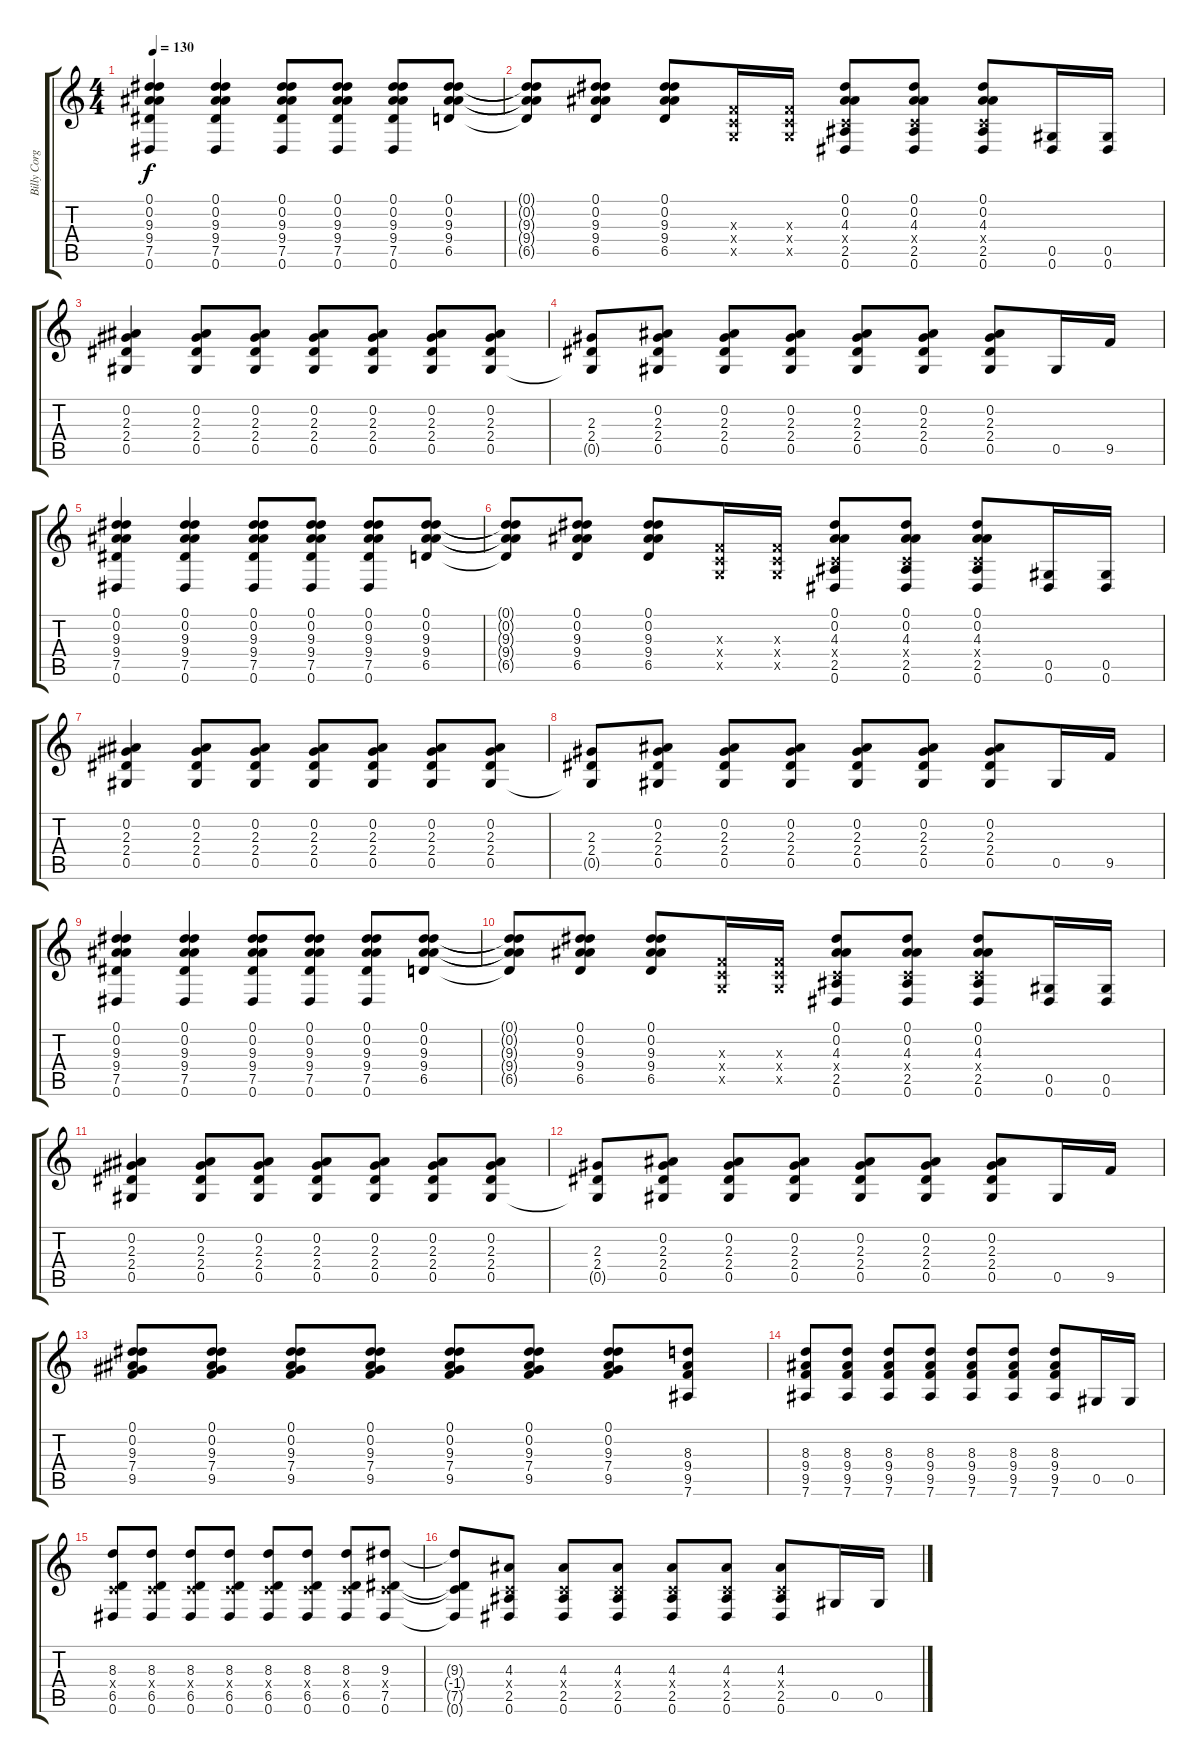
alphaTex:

\track ("Billy Corgan" "Billy Corg") {instrument distortionguitar}
\staff {score tabs}
\tuning (Eb4 Bb3 Gb3 Db3 Ab2 Eb2) {hide}
\ts (4 4)
\tempo 130
\clef g2
\ks c
(0.1 0.2 9.3 9.4 7.5 0.6).4{dy f} (0.1 0.2 9.3 9.4 7.5 0.6).4 (0.1 0.2 9.3 9.4 7.5 0.6).8 (0.1 0.2 9.3 9.4 7.5 0.6).8 (0.1 0.2 9.3 9.4 7.5 0.6).8 (0.1 0.2 9.3 9.4 6.5).8 |
(0.1{t} 0.2{t} 9.3{t} 9.4{t} 6.5{t}).8 (0.1 0.2 9.3 9.4 6.5).8 (0.1 0.2 9.3 9.4 6.5).8 (-1.3{x} -1.4{x} -1.5{x}).16 (-1.3{x} -1.4{x} -1.5{x}).16 (0.1 0.2 4.3 -1.4{x} 2.5 0.6).8 (0.1 0.2 4.3 -1.4{x} 2.5 0.6).8 (0.1 0.2 4.3 -1.4{x} 2.5 0.6).8 (0.5 0.6).16 (0.5 0.6).16 |
(0.2 2.3 2.4 0.5).4 (0.2 2.3 2.4 0.5).8 (0.2 2.3 2.4 0.5).8 (0.2 2.3 2.4 0.5).8 (0.2 2.3 2.4 0.5).8 (0.2 2.3 2.4 0.5).8 (0.2 2.3 2.4 0.5).8 |
(2.3 2.4 0.5{t}).8 (0.2 2.3 2.4 0.5).8 (0.2 2.3 2.4 0.5).8 (0.2 2.3 2.4 0.5).8 (0.2 2.3 2.4 0.5).8 (0.2 2.3 2.4 0.5).8 (0.2 2.3 2.4 0.5).8 0.5.16 9.5.16 |
(0.1 0.2 9.3 9.4 7.5 0.6).4 (0.1 0.2 9.3 9.4 7.5 0.6).4 (0.1 0.2 9.3 9.4 7.5 0.6).8 (0.1 0.2 9.3 9.4 7.5 0.6).8 (0.1 0.2 9.3 9.4 7.5 0.6).8 (0.1 0.2 9.3 9.4 6.5).8 |
(0.1{t} 0.2{t} 9.3{t} 9.4{t} 6.5{t}).8 (0.1 0.2 9.3 9.4 6.5).8 (0.1 0.2 9.3 9.4 6.5).8 (-1.3{x} -1.4{x} -1.5{x}).16 (-1.3{x} -1.4{x} -1.5{x}).16 (0.1 0.2 4.3 -1.4{x} 2.5 0.6).8 (0.1 0.2 4.3 -1.4{x} 2.5 0.6).8 (0.1 0.2 4.3 -1.4{x} 2.5 0.6).8 (0.5 0.6).16 (0.5 0.6).16 |
(0.2 2.3 2.4 0.5).4 (0.2 2.3 2.4 0.5).8 (0.2 2.3 2.4 0.5).8 (0.2 2.3 2.4 0.5).8 (0.2 2.3 2.4 0.5).8 (0.2 2.3 2.4 0.5).8 (0.2 2.3 2.4 0.5).8 |
(2.3 2.4 0.5{t}).8 (0.2 2.3 2.4 0.5).8 (0.2 2.3 2.4 0.5).8 (0.2 2.3 2.4 0.5).8 (0.2 2.3 2.4 0.5).8 (0.2 2.3 2.4 0.5).8 (0.2 2.3 2.4 0.5).8 0.5.16 9.5.16 |
(0.1 0.2 9.3 9.4 7.5 0.6).4 (0.1 0.2 9.3 9.4 7.5 0.6).4 (0.1 0.2 9.3 9.4 7.5 0.6).8 (0.1 0.2 9.3 9.4 7.5 0.6).8 (0.1 0.2 9.3 9.4 7.5 0.6).8 (0.1 0.2 9.3 9.4 6.5).8 |
(0.1{t} 0.2{t} 9.3{t} 9.4{t} 6.5{t}).8 (0.1 0.2 9.3 9.4 6.5).8 (0.1 0.2 9.3 9.4 6.5).8 (-1.3{x} -1.4{x} -1.5{x}).16 (-1.3{x} -1.4{x} -1.5{x}).16 (0.1 0.2 4.3 -1.4{x} 2.5 0.6).8 (0.1 0.2 4.3 -1.4{x} 2.5 0.6).8 (0.1 0.2 4.3 -1.4{x} 2.5 0.6).8 (0.5 0.6).16 (0.5 0.6).16 |
(0.2 2.3 2.4 0.5).4 (0.2 2.3 2.4 0.5).8 (0.2 2.3 2.4 0.5).8 (0.2 2.3 2.4 0.5).8 (0.2 2.3 2.4 0.5).8 (0.2 2.3 2.4 0.5).8 (0.2 2.3 2.4 0.5).8 |
(2.3 2.4 0.5{t}).8 (0.2 2.3 2.4 0.5).8 (0.2 2.3 2.4 0.5).8 (0.2 2.3 2.4 0.5).8 (0.2 2.3 2.4 0.5).8 (0.2 2.3 2.4 0.5).8 (0.2 2.3 2.4 0.5).8 0.5.16 9.5.16 |
(0.1 0.2 9.3 7.4 9.5).8 (0.1 0.2 9.3 7.4 9.5).8 (0.1 0.2 9.3 7.4 9.5).8 (0.1 0.2 9.3 7.4 9.5).8 (0.1 0.2 9.3 7.4 9.5).8 (0.1 0.2 9.3 7.4 9.5).8 (0.1 0.2 9.3 7.4 9.5).8 (8.3 9.4 9.5 7.6).8 |
(8.3 9.4 9.5 7.6).8 (8.3 9.4 9.5 7.6).8 (8.3 9.4 9.5 7.6).8 (8.3 9.4 9.5 7.6).8 (8.3 9.4 9.5 7.6).8 (8.3 9.4 9.5 7.6).8 (8.3 9.4 9.5 7.6).8 0.5.16 0.5.16 |
(8.3 -1.4{x} 6.5 0.6).8 (8.3 -1.4{x} 6.5 0.6).8 (8.3 -1.4{x} 6.5 0.6).8 (8.3 -1.4{x} 6.5 0.6).8 (8.3 -1.4{x} 6.5 0.6).8 (8.3 -1.4{x} 6.5 0.6).8 (8.3 -1.4{x} 6.5 0.6).8 (9.3 -1.4{x} 7.5 0.6).8 |
(9.3{t} -1.4{t} 7.5{t} 0.6{t}).8 (4.3 -1.4{x} 2.5 0.6).8 (4.3 -1.4{x} 2.5 0.6).8 (4.3 -1.4{x} 2.5 0.6).8 (4.3 -1.4{x} 2.5 0.6).8 (4.3 -1.4{x} 2.5 0.6).8 (4.3 -1.4{x} 2.5 0.6).8 0.5.16 0.5.16
